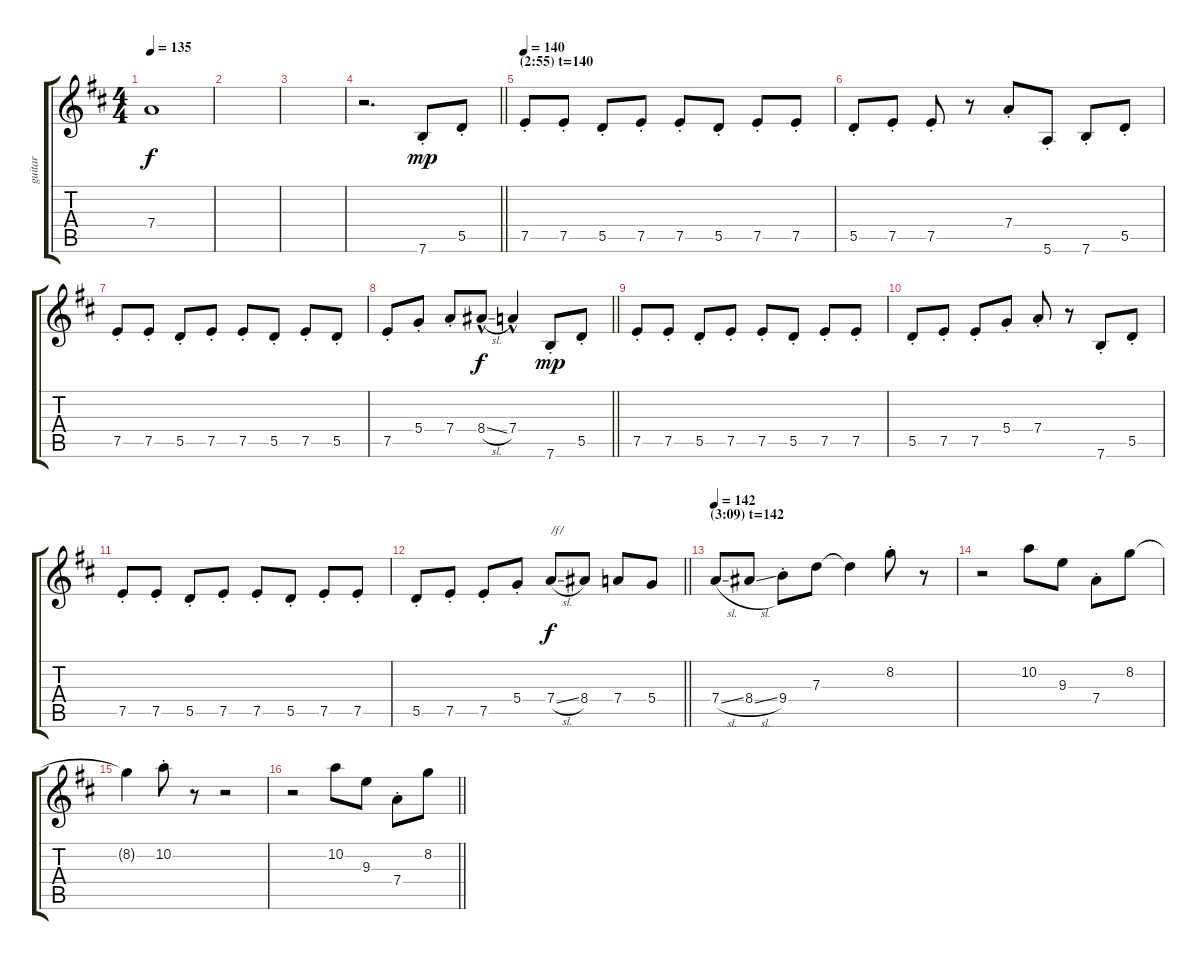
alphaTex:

\track ("guitar" "guitar") {instrument overdrivenguitar}
\staff {score tabs}
\tuning (E4 B3 G3 D3 A2 E2) {hide}
\ts (4 4)
\tempo 135
\clef g2
\ks d
7.4{t}.1{dy f} |
|
|
\barLineRight lightlight
r.2{d} 7.6{st}.8{dy mp} 5.5{st}.8 |
\section ("" "(2:55) t=140")
\tempo 140
7.5{st}.8 7.5{st}.8 5.5{st}.8 7.5{st}.8 7.5{st}.8 5.5{st}.8 7.5{st}.8 7.5{st}.8 |
5.5{st}.8 7.5{st}.8 7.5{st}.8 r.8 7.4{st}.8 5.6{st}.8 7.6{st}.8 5.5{st}.8 |
7.5{st}.8 7.5{st}.8 5.5{st}.8 7.5{st}.8 7.5{st}.8 5.5{st}.8 7.5{st}.8 5.5{st}.8 |
\barLineRight lightlight
7.5{st}.8 5.4{st}.8 7.4{st}.8 8.4{sl hac}.8{dy f} 7.4{hac}.4 7.6{st}.8{dy mp} 5.5{st}.8 |
7.5{st}.8 7.5{st}.8 5.5{st}.8 7.5{st}.8 7.5{st}.8 5.5{st}.8 7.5{st}.8 7.5{st}.8 |
5.5{st}.8 7.5{st}.8 7.5{st}.8 5.4{st}.8 7.4{st}.8 r.8 7.6{st}.8 5.5{st}.8 |
7.5{st}.8 7.5{st}.8 5.5{st}.8 7.5{st}.8 7.5{st}.8 5.5{st}.8 7.5{st}.8 7.5{st}.8 |
\barLineRight lightlight
5.5{st}.8 7.5{st}.8 7.5{st}.8 5.4{st}.8 7.4{sl}.8{txt "/f/" dy f} 8.4.8 7.4.8 5.4.8 |
\section ("" "(3:09) t=142")
\tempo 142
7.4{sl}.8 8.4{sl}.8 9.4{st}.8 7.3.8 7.3{t}.4 8.2{st}.8 r.8 |
r.2 10.2.8 9.3.8 7.4{st}.8 8.2.8 |
8.2{t}.4 10.2{st}.8 r.8 r.2 |
\barLineRight lightlight
r.2 10.2.8 9.3.8 7.4{st}.8 8.2.8
